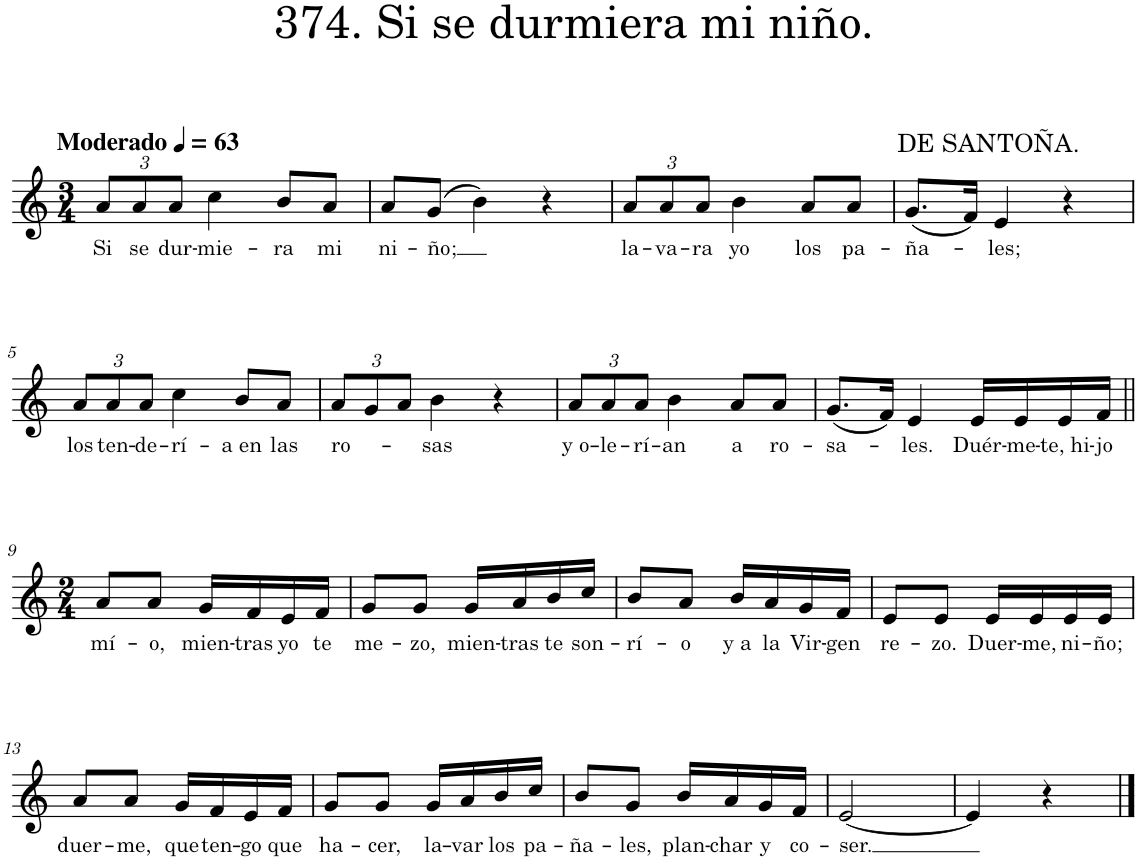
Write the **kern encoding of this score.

**kern	**text
*part1	*part1
*staff1	*staff1
*I"Piano	*
*I'Pno.	*
*clefG2	*
*k[]	*
*M3/4	*
*MM63	*
*Xbrackettup	*
=1	=1
!LO:TX:a:B:t=Moderado	!
!	!LO:LY:b
12a/L	Si
!	!LO:LY:b
12a/	se
!	!LO:LY:b
12a/J	dur-
!	!LO:LY:b
4cc\	-mie-
!	!LO:LY:b
8b/L	-ra
!	!LO:LY:b
8a/J	mi
=2	=2
!	!LO:LY:b
8a/L	ni-
!	!LO:LY:b
(8g/J	-ño;
4b\)	.
4r	.
=3	=3
!	!LO:LY:b
12a/L	la-
!	!LO:LY:b
12a/	-va-
!	!LO:LY:b
12a/J	-ra
!	!LO:LY:b
4b\	yo
!LO:TX:a:t=DE SANTOÑA.	!
!	!LO:LY:b
8a/L	los
!	!LO:LY:b
8a/J	pa-
=4	=4
!	!LO:LY:b
(8.g/L	-ña-
16f/Jk)	.
!	!LO:LY:b
4e/	les;
4r	.
!!LO:LB:g=z
=5	=5
!	!LO:LY:b
12a/L	los
!	!LO:LY:b
12a/	ten-
!	!LO:LY:b
12a/J	-de-
!	!LO:LY:b
4cc\	-rí-
!	!LO:LY:b
8b/L	-a en
!	!LO:LY:b
8a/J	las
=6	=6
!	!LO:LY:b
12a/L	ro-
12g/	.
12a/J	.
!	!LO:LY:b
4b\	sas
4r	.
=7	=7
!	!LO:LY:b
12a/L	y o-
!	!LO:LY:b
12a/	-le-
!	!LO:LY:b
12a/J	-rí-
!	!LO:LY:b
4b\	-an
!	!LO:LY:b
8a/L	a
!	!LO:LY:b
8a/J	ro-
=8	=8
!	!LO:LY:b
(8.g/L	-sa-
16f/Jk)	.
!	!LO:LY:b
4e/	-les.
!	!LO:LY:b
16e/LL	Duér-
!	!LO:LY:b
16e/	-me-
!	!LO:LY:b
16e/	-te, hi-
!	!LO:LY:b
16f/JJ	-jo
!!LO:LB:g=z
=9||	=9||
*M2/4	*
!	!LO:LY:b
8a/L	mí-
!	!LO:LY:b
8a/J	-o,
!	!LO:LY:b
16g/LL	mien-
!	!LO:LY:b
16f/	-tras
!	!LO:LY:b
16e/	yo
!	!LO:LY:b
16f/JJ	te
=10	=10
!	!LO:LY:b
8g/L	me-
!	!LO:LY:b
8g/J	-zo,
!	!LO:LY:b
16g/LL	mien-
!	!LO:LY:b
16a/	-tras
!	!LO:LY:b
16b/	te
!	!LO:LY:b
16cc/JJ	son-
=11	=11
!	!LO:LY:b
8b/L	-rí-
!	!LO:LY:b
8a/J	-o
!	!LO:LY:b
16b/LL	y a
!	!LO:LY:b
16a/	la
!	!LO:LY:b
16g/	Vir-
!	!LO:LY:b
16f/JJ	-gen
=12	=12
!	!LO:LY:b
8e/L	re-
!	!LO:LY:b
8e/J	-zo.
!	!LO:LY:b
16e/LL	Duer-
!	!LO:LY:b
16e/	-me,
!	!LO:LY:b
16e/	ni-
!	!LO:LY:b
16e/JJ	-ño;
!!LO:LB:g=z
=13	=13
!	!LO:LY:b
8a/L	duer-
!	!LO:LY:b
8a/J	-me,
!	!LO:LY:b
16g/LL	que
!	!LO:LY:b
16f/	ten-
!	!LO:LY:b
16e/	-go
!	!LO:LY:b
16f/JJ	que
=14	=14
!	!LO:LY:b
8g/L	ha-
!	!LO:LY:b
8g/J	-cer,
!	!LO:LY:b
16g/LL	la-
!	!LO:LY:b
16a/	-var
!	!LO:LY:b
16b/	los
!	!LO:LY:b
16cc/JJ	pa-
=15	=15
!	!LO:LY:b
8b/L	-ña-
!	!LO:LY:b
8g/J	-les,
!	!LO:LY:b
16b/LL	plan-
!	!LO:LY:b
16a/	-char
!	!LO:LY:b
16g/	y
!	!LO:LY:b
16f/JJ	co-
=16	=16
!	!LO:LY:b
[2e/	-ser.
=17	=17
4e/]	.
4r	.
==	==
*-	*-
